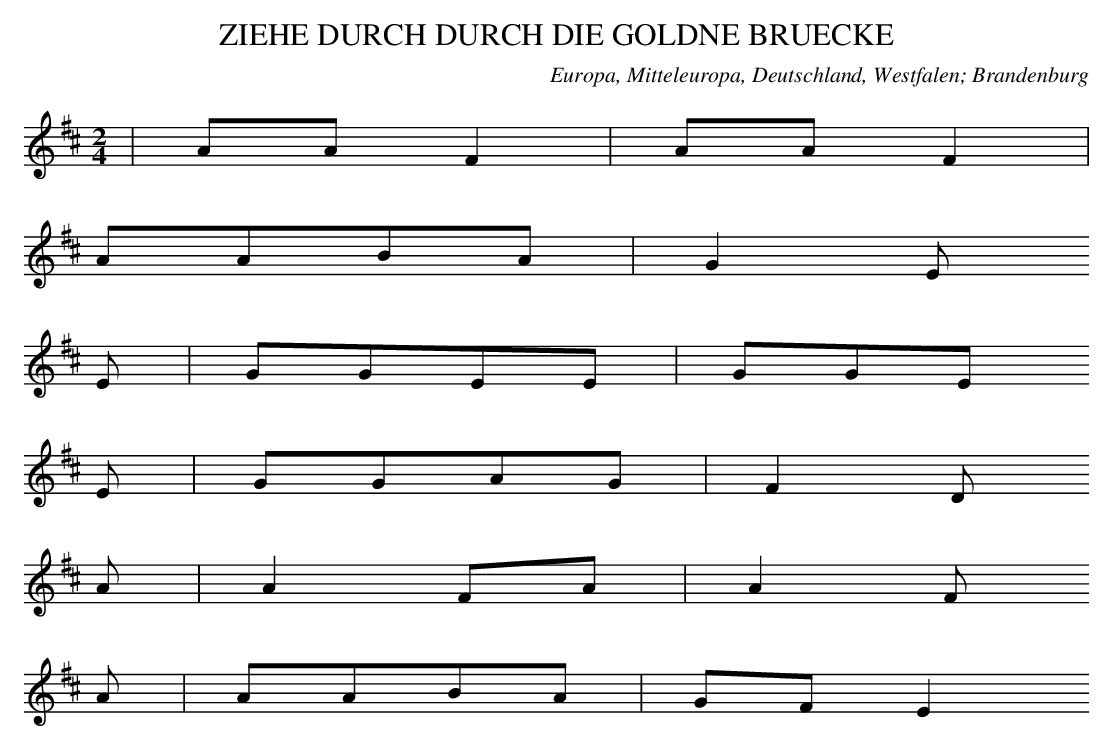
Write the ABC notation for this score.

X:1
T: ZIEHE DURCH DURCH DIE GOLDNE BRUECKE
O: Europa, Mitteleuropa, Deutschland, Westfalen; Brandenburg
M: 2/4
L: 1/8
K: D
 | AAF2 | AAF2 |
AABA | G2E
E | GGEE | GGE
E | GGAG | F2D
A | A2FA | A2F
A | AABA | GFE2
